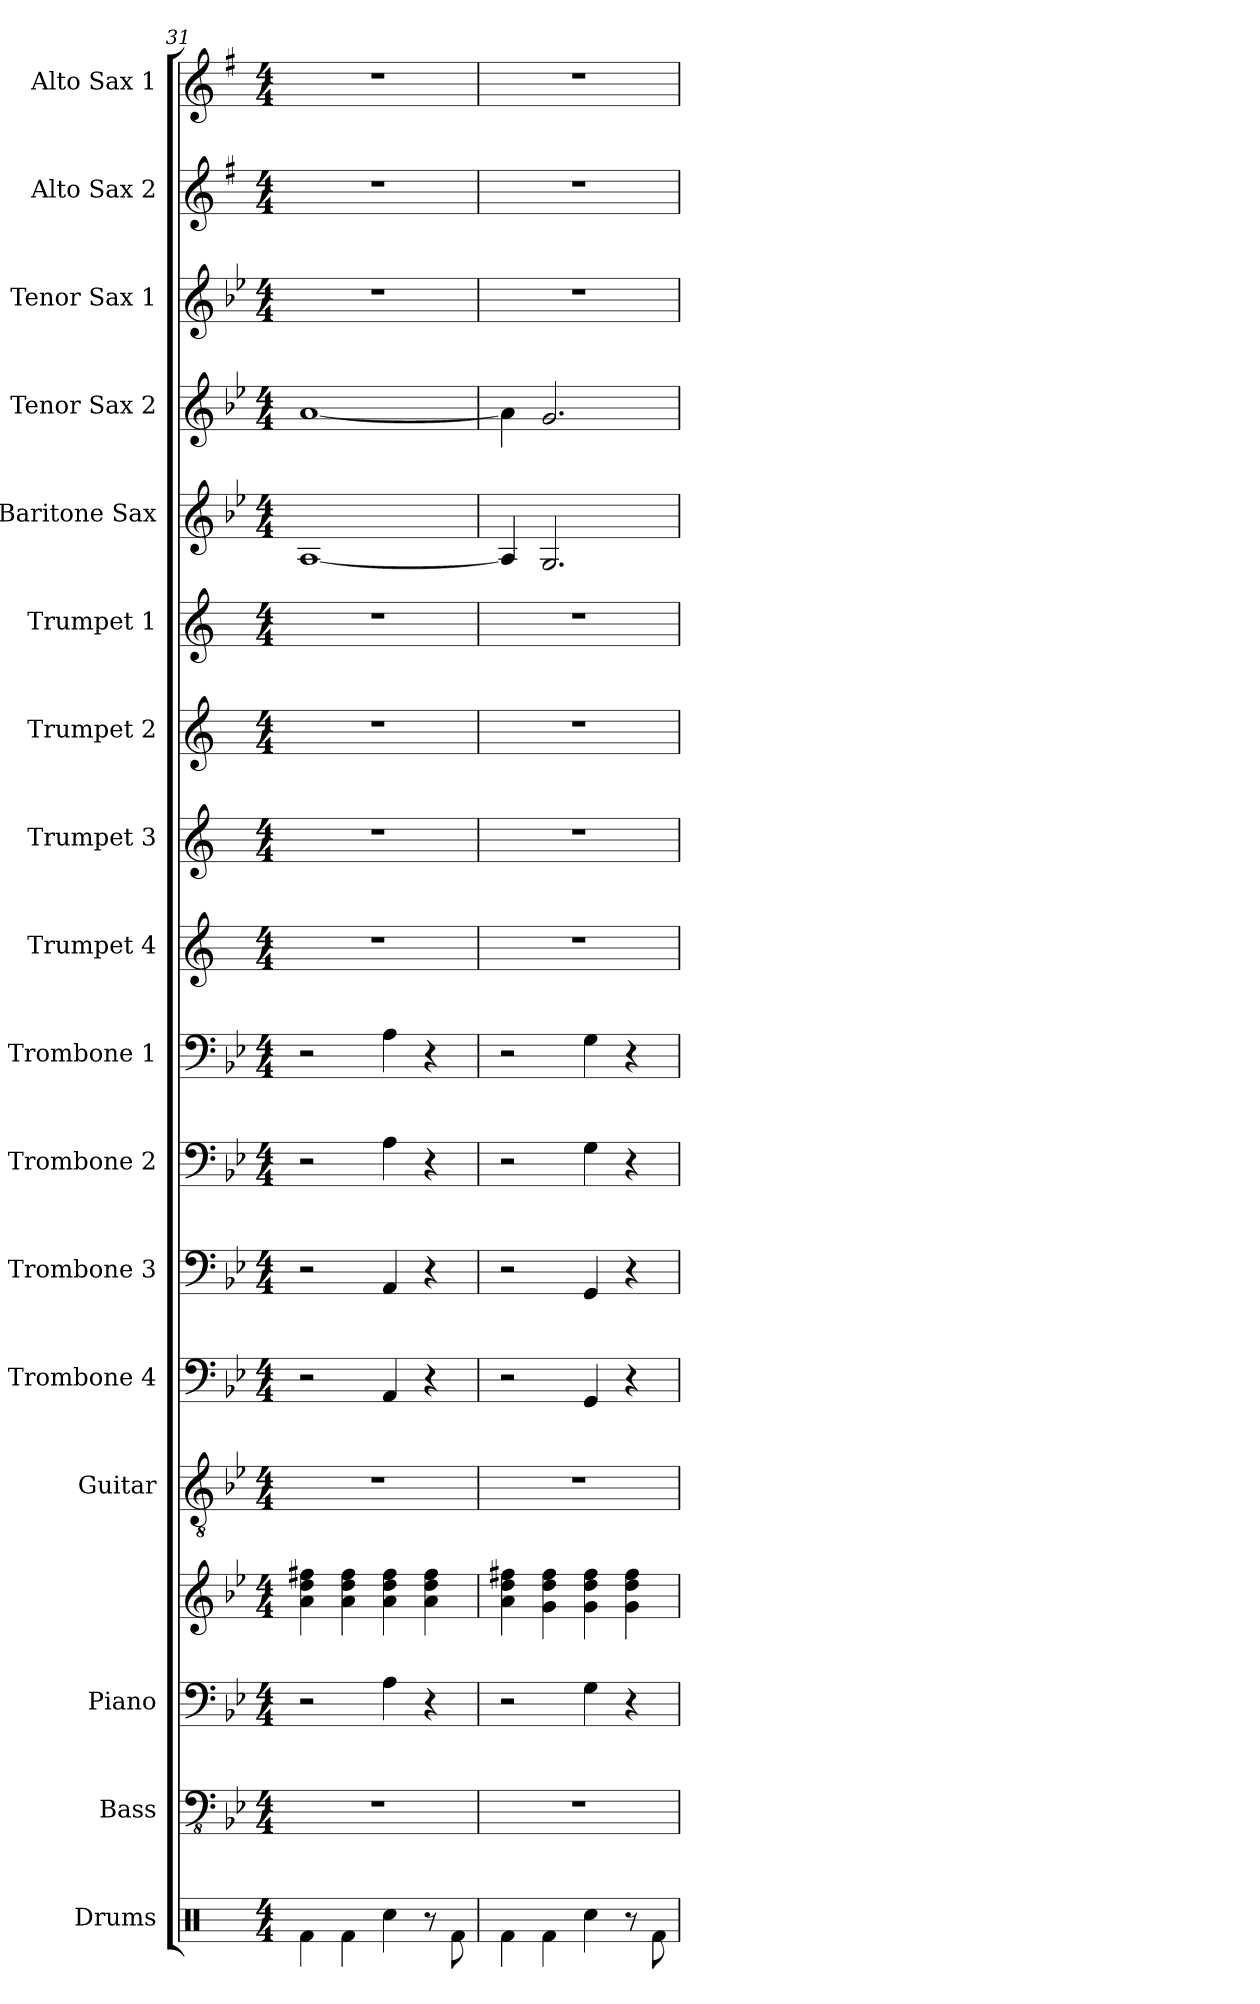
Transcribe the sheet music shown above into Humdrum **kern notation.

**kern	**kern	**kern	**kern	**kern	**kern	**kern	**kern	**kern	**kern	**kern	**kern	**kern	**kern	**kern	**kern	**kern	**kern
*part17	*part16	*part15	*part15	*part14	*part13	*part12	*part11	*part10	*part9	*part8	*part7	*part6	*part5	*part4	*part3	*part2	*part1
*staff18	*staff17	*staff16	*staff15	*staff14	*staff13	*staff12	*staff11	*staff10	*staff9	*staff8	*staff7	*staff6	*staff5	*staff4	*staff3	*staff2	*staff1
*I"Drums	*I"Bass	*I"Piano	*	*I"Guitar	*I"Trombone 4	*I"Trombone 3	*I"Trombone 2	*I"Trombone 1	*I"Trumpet 4	*I"Trumpet 3	*I"Trumpet 2	*I"Trumpet 1	*I"Baritone Sax	*I"Tenor Sax 2	*I"Tenor Sax 1	*I"Alto Sax 2	*I"Alto Sax 1
*I'Drums	*I'Bass	*I'Piano	*	*I'Gtr.	*I'Tbn. 4	*I'Tbn. 3	*I'Tbn. 2	*I'Tbn. 1	*I'Tpt. 4	*I'Tpt. 3	*I'Tpt. 2	*I'Tpt. 1	*I'Bari	*I'Tenor 2	*I'Tenor 1	*I'Alto 2	*I'Alto 1
*clefX	*clefFv4	*clefF4	*clefG2	*clefGv2	*clefF4	*clefF4	*clefF4	*clefF4	*clefG2	*clefG2	*clefG2	*clefG2	*clefG2	*clefG2	*clefG2	*clefG2	*clefG2
*	*	*	*	*	*	*	*	*	*ITrd1c2	*ITrd1c2	*ITrd1c2	*ITrd1c2	*ITrd12c21	*ITrd8c14	*ITrd8c14	*ITrd5c9	*ITrd5c9
*k[]	*k[b-e-]	*k[b-e-]	*k[b-e-]	*k[b-e-]	*k[b-e-]	*k[b-e-]	*k[b-e-]	*k[b-e-]	*k[b-e-]	*k[b-e-]	*k[b-e-]	*k[b-e-]	*k[b-e-]	*k[b-e-]	*k[b-e-]	*k[b-e-]	*k[b-e-]
*M4/4	*M4/4	*M4/4	*M4/4	*M4/4	*M4/4	*M4/4	*M4/4	*M4/4	*M4/4	*M4/4	*M4/4	*M4/4	*M4/4	*M4/4	*M4/4	*M4/4	*M4/4
=31	=31	=31	=31	=31	=31	=31	=31	=31	=31	=31	=31	=31	=31	=31	=31	=31	=31
4Rf\	1r	2r	4a\ 4dd\ 4ff#X\	1r	2r	2r	2r	2r	1r	1r	1r	1r	[1AA	[1A	1r	1r	1r
4Rf\	.	.	4a\ 4dd\ 4ff#\	.	.	.	.	.	.	.	.	.	.	.	.	.	.
4Rcc\	.	4A\	4a\ 4dd\ 4ff#\	.	4AA/	4AA/	4A\	4A\	.	.	.	.	.	.	.	.	.
8r	.	4r	4a\ 4dd\ 4ff#\	.	4r	4r	4r	4r	.	.	.	.	.	.	.	.	.
8Rf\	.	.	.	.	.	.	.	.	.	.	.	.	.	.	.	.	.
=32	=32	=32	=32	=32	=32	=32	=32	=32	=32	=32	=32	=32	=32	=32	=32	=32	=32
4Rf\	1r	2r	4a\ 4dd\ 4ff#X\	1r	2r	2r	2r	2r	1r	1r	1r	1r	4AA/]	4A\]	1r	1r	1r
4Rf\	.	.	4g\ 4dd\ 4ff#\	.	.	.	.	.	.	.	.	.	2.GG/	2.G/	.	.	.
4Rcc\	.	4G\	4g\ 4dd\ 4ff#\	.	4GG/	4GG/	4G\	4G\	.	.	.	.	.	.	.	.	.
8r	.	4r	4g\ 4dd\ 4ff#\	.	4r	4r	4r	4r	.	.	.	.	.	.	.	.	.
8Rf\	.	.	.	.	.	.	.	.	.	.	.	.	.	.	.	.	.
=	=	=	=	=	=	=	=	=	=	=	=	=	=	=	=	=	=
*-	*-	*-	*-	*-	*-	*-	*-	*-	*-	*-	*-	*-	*-	*-	*-	*-	*-
